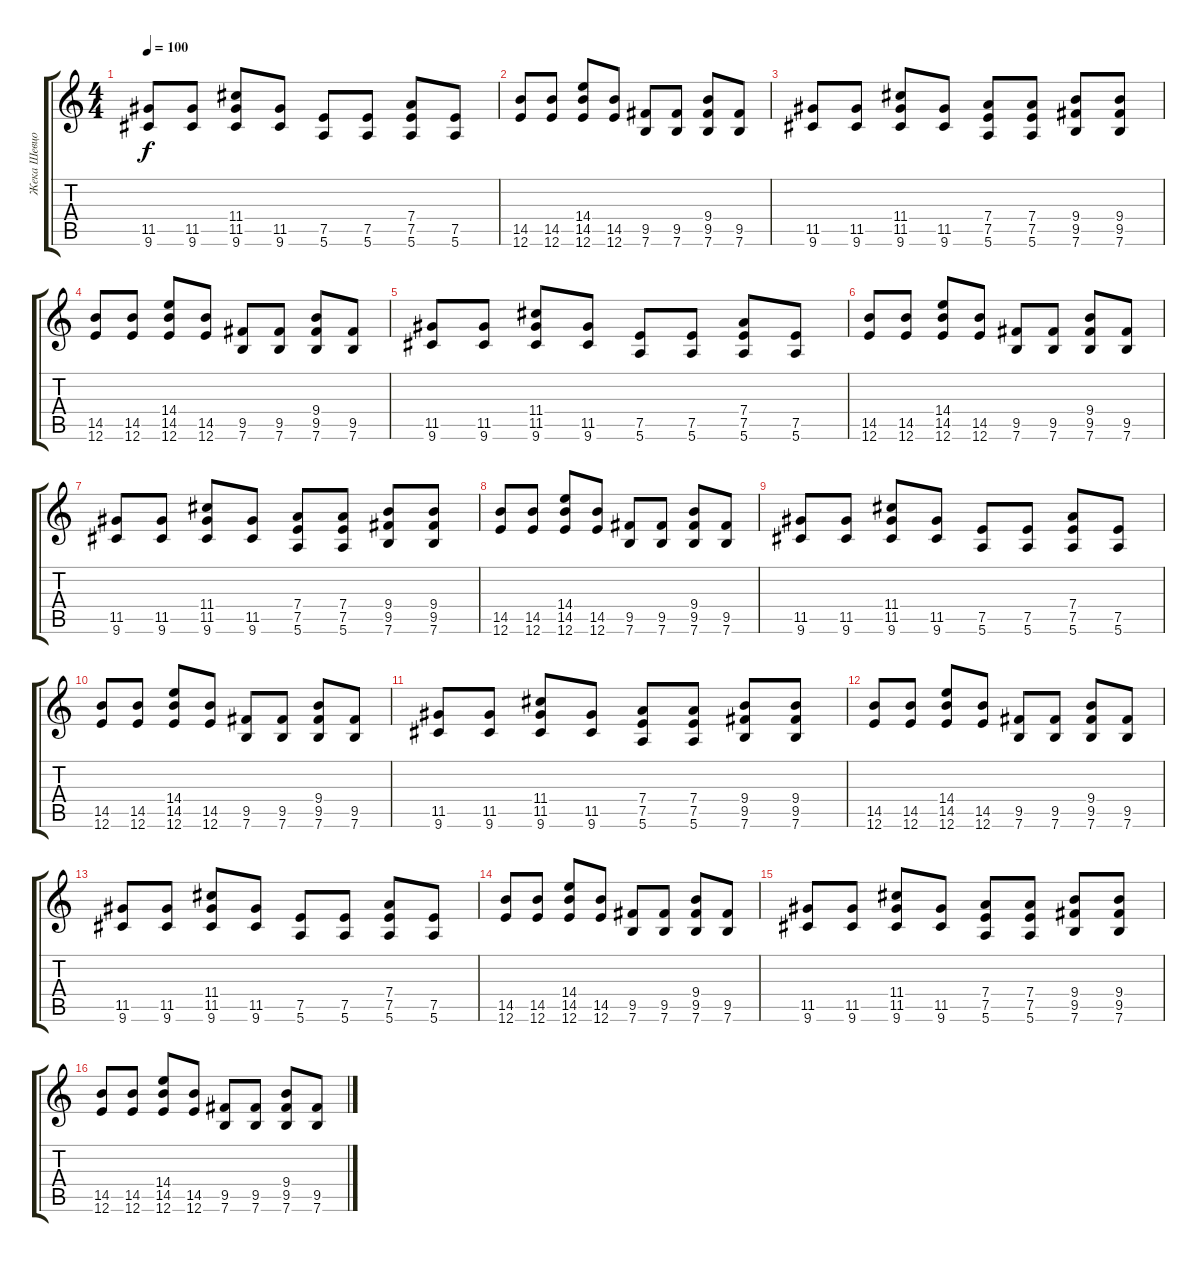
\track ("Жека Шевцов" "Жека Шевцо") {instrument distortionguitar}
\staff {score tabs}
\tuning (E4 B3 G3 D3 A2 E2) {hide}
\ts (4 4)
\tempo 100
\clef g2
\ks c
(11.5 9.6).8{dy f} (11.5 9.6).8 (11.4 11.5 9.6).8 (11.5 9.6).8 (7.5 5.6).8 (7.5 5.6).8 (7.4 7.5 5.6).8 (7.5 5.6).8 |
(14.5 12.6).8 (14.5 12.6).8 (14.4 14.5 12.6).8 (14.5 12.6).8 (9.5 7.6).8 (9.5 7.6).8 (9.4 9.5 7.6).8 (9.5 7.6).8 |
(11.5 9.6).8 (11.5 9.6).8 (11.4 11.5 9.6).8 (11.5 9.6).8 (7.4 7.5 5.6).8 (7.4 7.5 5.6).8 (9.4 9.5 7.6).8 (9.4 9.5 7.6).8 |
(14.5 12.6).8 (14.5 12.6).8 (14.4 14.5 12.6).8 (14.5 12.6).8 (9.5 7.6).8 (9.5 7.6).8 (9.4 9.5 7.6).8 (9.5 7.6).8 |
(11.5 9.6).8 (11.5 9.6).8 (11.4 11.5 9.6).8 (11.5 9.6).8 (7.5 5.6).8 (7.5 5.6).8 (7.4 7.5 5.6).8 (7.5 5.6).8 |
(14.5 12.6).8 (14.5 12.6).8 (14.4 14.5 12.6).8 (14.5 12.6).8 (9.5 7.6).8 (9.5 7.6).8 (9.4 9.5 7.6).8 (9.5 7.6).8 |
(11.5 9.6).8 (11.5 9.6).8 (11.4 11.5 9.6).8 (11.5 9.6).8 (7.4 7.5 5.6).8 (7.4 7.5 5.6).8 (9.4 9.5 7.6).8 (9.4 9.5 7.6).8 |
(14.5 12.6).8 (14.5 12.6).8 (14.4 14.5 12.6).8 (14.5 12.6).8 (9.5 7.6).8 (9.5 7.6).8 (9.4 9.5 7.6).8 (9.5 7.6).8 |
(11.5 9.6).8 (11.5 9.6).8 (11.4 11.5 9.6).8 (11.5 9.6).8 (7.5 5.6).8 (7.5 5.6).8 (7.4 7.5 5.6).8 (7.5 5.6).8 |
(14.5 12.6).8 (14.5 12.6).8 (14.4 14.5 12.6).8 (14.5 12.6).8 (9.5 7.6).8 (9.5 7.6).8 (9.4 9.5 7.6).8 (9.5 7.6).8 |
(11.5 9.6).8 (11.5 9.6).8 (11.4 11.5 9.6).8 (11.5 9.6).8 (7.4 7.5 5.6).8 (7.4 7.5 5.6).8 (9.4 9.5 7.6).8 (9.4 9.5 7.6).8 |
(14.5 12.6).8 (14.5 12.6).8 (14.4 14.5 12.6).8 (14.5 12.6).8 (9.5 7.6).8 (9.5 7.6).8 (9.4 9.5 7.6).8 (9.5 7.6).8 |
(11.5 9.6).8 (11.5 9.6).8 (11.4 11.5 9.6).8 (11.5 9.6).8 (7.5 5.6).8 (7.5 5.6).8 (7.4 7.5 5.6).8 (7.5 5.6).8 |
(14.5 12.6).8 (14.5 12.6).8 (14.4 14.5 12.6).8 (14.5 12.6).8 (9.5 7.6).8 (9.5 7.6).8 (9.4 9.5 7.6).8 (9.5 7.6).8 |
(11.5 9.6).8 (11.5 9.6).8 (11.4 11.5 9.6).8 (11.5 9.6).8 (7.4 7.5 5.6).8 (7.4 7.5 5.6).8 (9.4 9.5 7.6).8 (9.4 9.5 7.6).8 |
(14.5 12.6).8 (14.5 12.6).8 (14.4 14.5 12.6).8 (14.5 12.6).8 (9.5 7.6).8 (9.5 7.6).8 (9.4 9.5 7.6).8 (9.5 7.6).8
